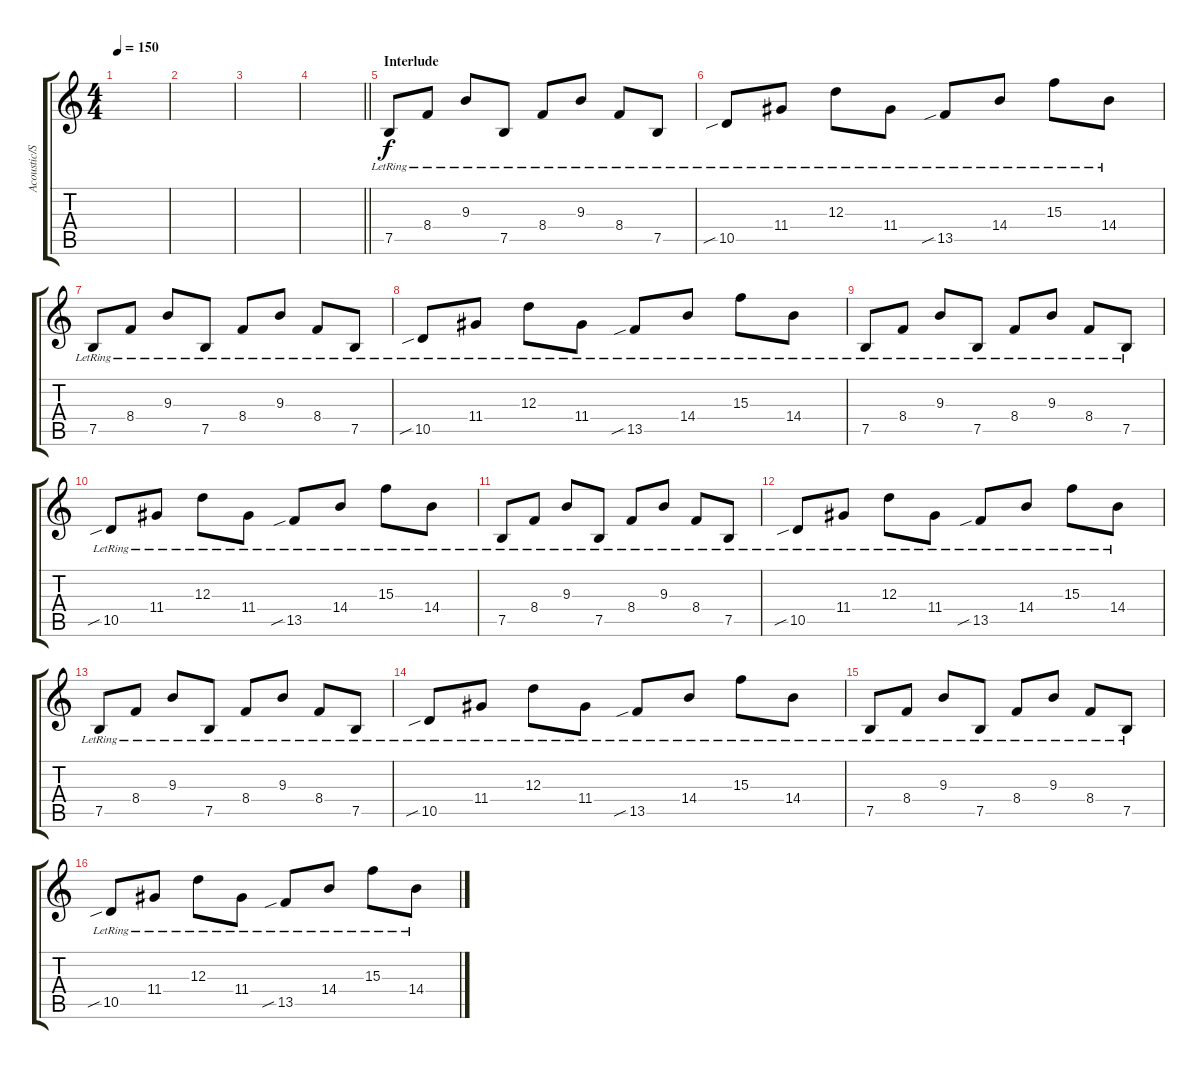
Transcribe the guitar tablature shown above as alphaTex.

\track ("Acoustic/Solo Harmony" "Acoustic/S") {instrument acousticguitarsteel}
\staff {score tabs}
\tuning (B3 Gb3 D3 A2 E2 B1) {hide}
\ts (4 4)
\tempo 150
\clef g2
\ks c
|
|
|
\barLineRight lightlight
|
\section ("" "Interlude")
7.5{lr}.8 8.4{lr}.8 9.3{lr}.8 7.5{lr}.8 8.4{lr}.8 9.3{lr}.8 8.4{lr}.8 7.5{lr}.8 |
10.5{sib lr}.8 11.4{lr}.8 12.3{lr}.8 11.4{lr}.8 13.5{sib lr}.8 14.4{lr}.8 15.3{lr}.8 14.4{lr}.8 |
7.5{lr}.8 8.4{lr}.8 9.3{lr}.8 7.5{lr}.8 8.4{lr}.8 9.3{lr}.8 8.4{lr}.8 7.5{lr}.8 |
10.5{sib lr}.8 11.4{lr}.8 12.3{lr}.8 11.4{lr}.8 13.5{sib lr}.8 14.4{lr}.8 15.3{lr}.8 14.4{lr}.8 |
7.5{lr}.8 8.4{lr}.8 9.3{lr}.8 7.5{lr}.8 8.4{lr}.8 9.3{lr}.8 8.4{lr}.8 7.5{lr}.8 |
10.5{sib lr}.8 11.4{lr}.8 12.3{lr}.8 11.4{lr}.8 13.5{sib lr}.8 14.4{lr}.8 15.3{lr}.8 14.4{lr}.8 |
7.5{lr}.8 8.4{lr}.8 9.3{lr}.8 7.5{lr}.8 8.4{lr}.8 9.3{lr}.8 8.4{lr}.8 7.5{lr}.8 |
10.5{sib lr}.8 11.4{lr}.8 12.3{lr}.8 11.4{lr}.8 13.5{sib lr}.8 14.4{lr}.8 15.3{lr}.8 14.4{lr}.8 |
7.5{lr}.8 8.4{lr}.8 9.3{lr}.8 7.5{lr}.8 8.4{lr}.8 9.3{lr}.8 8.4{lr}.8 7.5{lr}.8 |
10.5{sib lr}.8 11.4{lr}.8 12.3{lr}.8 11.4{lr}.8 13.5{sib lr}.8 14.4{lr}.8 15.3{lr}.8 14.4{lr}.8 |
7.5{lr}.8 8.4{lr}.8 9.3{lr}.8 7.5{lr}.8 8.4{lr}.8 9.3{lr}.8 8.4{lr}.8 7.5{lr}.8 |
10.5{sib lr}.8 11.4{lr}.8 12.3{lr}.8 11.4{lr}.8 13.5{sib lr}.8 14.4{lr}.8 15.3{lr}.8 14.4{lr}.8
